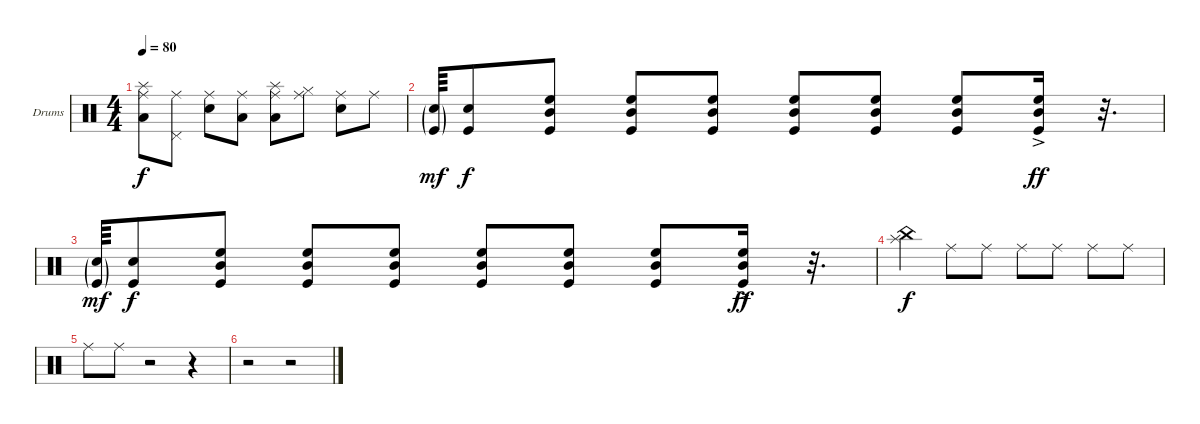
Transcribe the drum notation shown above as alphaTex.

\bracketExtendMode groupsimilarinstruments
\firstSystemTrackNameOrientation horizontal
\otherSystemsTrackNameOrientation horizontal
\track ("Drumkit" "Drums") {instrument percussion}
\staff {score}
\articulation defaults
\ts (4 4)
\tempo 80
\clef neutral
\ks c
("Splash (hit)" "Low Tom (hit)" "Ride (middle)").8{dy f} ("Pedal Hi-Hat (hit)" "Ride (middle)").8 ("Snare (hit) 2" "Ride (middle)").8 ("Low Tom (hit)" "Ride (middle)").8 ("Splash (hit)" "Low Tom (hit)" "Ride (middle)").8 ("Hi-Hat (closed)" "Ride (middle)").8 ("Snare (hit) 2" "Ride (middle)").8 "Ride (middle)".8 |
("Kick (hit)"{g} "Snare (hit) 2"{g}).64{dy mf} ("Kick (hit)" "Snare (hit) 2").8{dy f} ("High Floor Tom (hit)" "Kick (hit)" "Mid Tom (hit)").8 ("High Floor Tom (hit)" "Kick (hit)" "Mid Tom (hit)").8 ("High Floor Tom (hit)" "Kick (hit)" "Mid Tom (hit)").8 ("High Floor Tom (hit)" "Kick (hit)" "Mid Tom (hit)").8 ("High Floor Tom (hit)" "Kick (hit)" "Mid Tom (hit)").8 ("High Floor Tom (hit)" "Kick (hit)" "Mid Tom (hit)").8 ("High Floor Tom (hit)"{ac} "Kick (hit)"{ac} "Mid Tom (hit)"{ac}).16{dy ff} r.32{d} |
("Kick (hit)"{g} "Snare (hit) 2"{g}).64{dy mf} ("Kick (hit)" "Snare (hit) 2").8{dy f} ("High Floor Tom (hit)" "Kick (hit)" "Mid Tom (hit)").8 ("High Floor Tom (hit)" "Kick (hit)" "Mid Tom (hit)").8 ("High Floor Tom (hit)" "Kick (hit)" "Mid Tom (hit)").8 ("High Floor Tom (hit)" "Kick (hit)" "Mid Tom (hit)").8 ("High Floor Tom (hit)" "Kick (hit)" "Mid Tom (hit)").8 ("High Floor Tom (hit)" "Kick (hit)" "Mid Tom (hit)").8 ("High Floor Tom (hit)"{ac} "Kick (hit)"{ac} "Mid Tom (hit)"{ac}).16{dy ff} r.32{d} |
("China (hit)" "Splash (hit)").4{dy f} "Ride (middle)".8 "Ride (middle)".8 "Ride (middle)".8 "Ride (middle)".8 "Ride (middle)".8 "Ride (middle)".8 |
"Ride (middle)".8 "Ride (middle)".8 r.2 r.4 |
r.2 r.2
